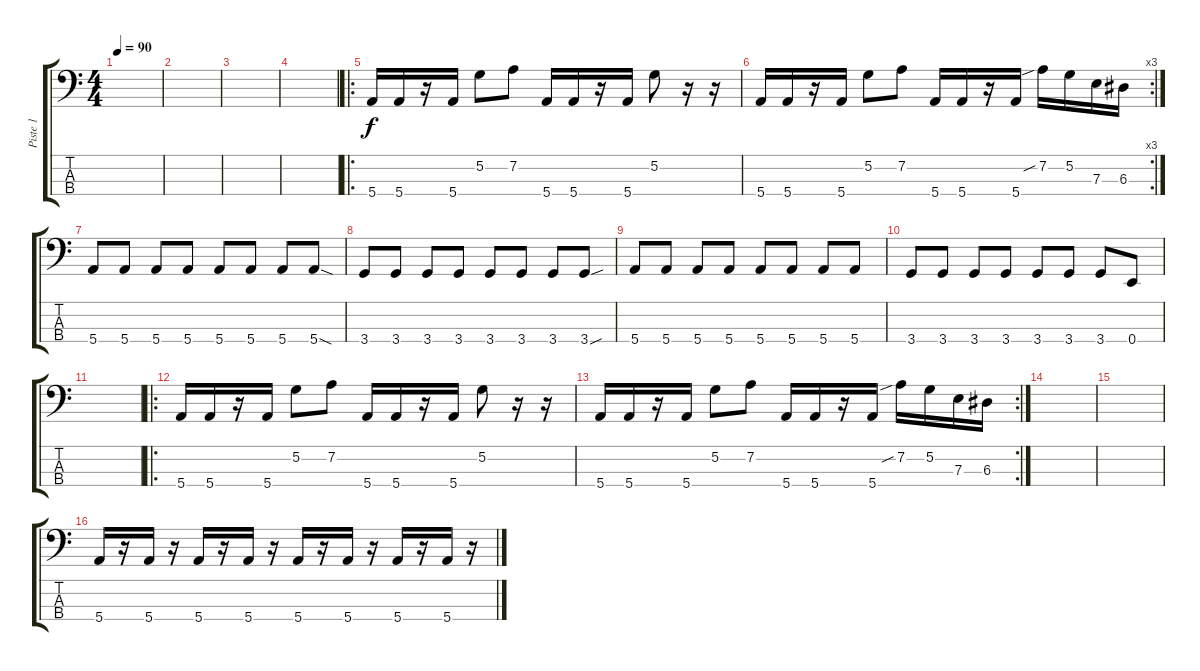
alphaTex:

\track ("Piste 1" "Piste 1") {instrument slapbass1}
\staff {score tabs}
\tuning (G2 D2 A1 E1) {hide}
\ts (4 4)
\tempo 90
\clef f4
\ks c
|
|
|
|
\ro
5.4.16 5.4.16 r.16 5.4.16 5.2.8 7.2.8 5.4.16 5.4.16 r.16 5.4.16 5.2.8 r.16 r.16 |
\rc 3
5.4.16 5.4.16 r.16 5.4.16 5.2.8 7.2.8 5.4.16 5.4.16 r.16 5.4.16 7.2{sib}.16 5.2.16 7.3.16 6.3.16 |
5.4.8 5.4.8 5.4.8 5.4.8 5.4.8 5.4.8 5.4.8 5.4{sod}.8 |
3.4.8 3.4.8 3.4.8 3.4.8 3.4.8 3.4.8 3.4.8 3.4{sou}.8 |
5.4.8 5.4.8 5.4.8 5.4.8 5.4.8 5.4.8 5.4.8 5.4.8 |
3.4.8 3.4.8 3.4.8 3.4.8 3.4.8 3.4.8 3.4.8 0.4.8 |
|
\ro
5.4.16 5.4.16 r.16 5.4.16 5.2.8 7.2.8 5.4.16 5.4.16 r.16 5.4.16 5.2.8 r.16 r.16 |
\rc 2
5.4.16 5.4.16 r.16 5.4.16 5.2.8 7.2.8 5.4.16 5.4.16 r.16 5.4.16 7.2{sib}.16 5.2.16 7.3.16 6.3.16 |
|
|
5.4.16 r.16 5.4.16 r.16 5.4.16 r.16 5.4.16 r.16 5.4.16 r.16 5.4.16 r.16 5.4.16 r.16 5.4.16 r.16
